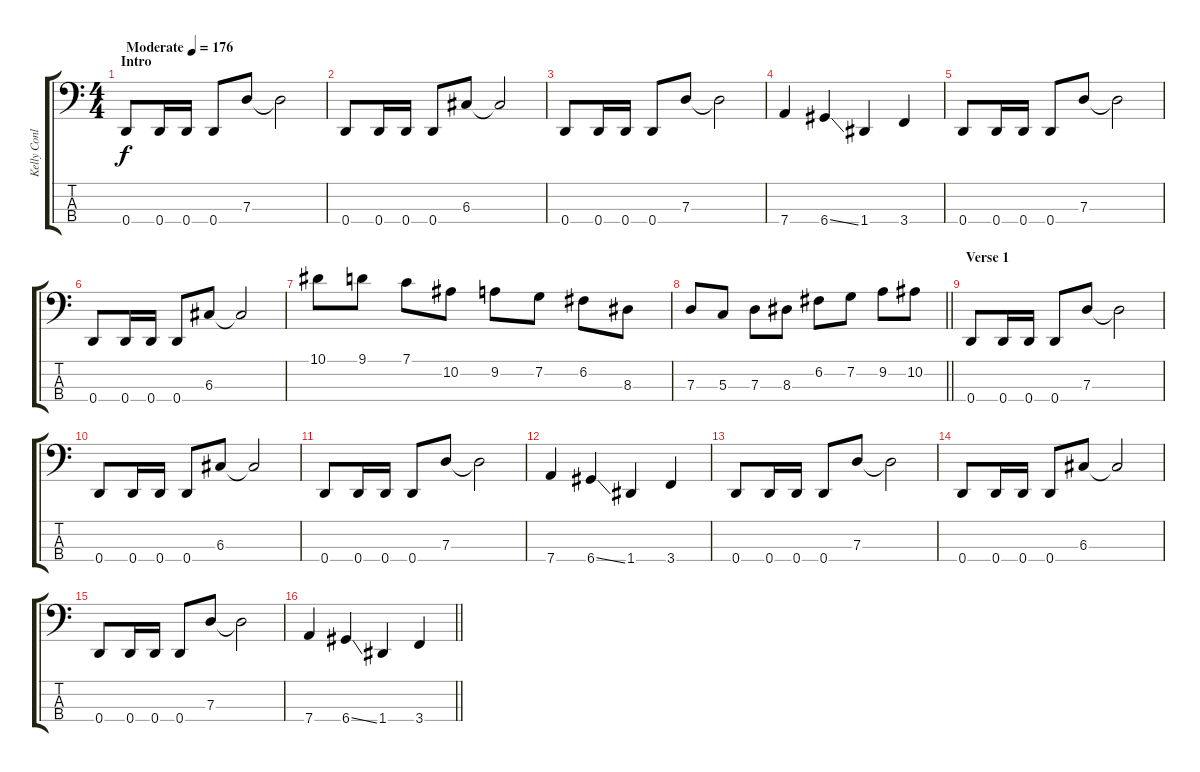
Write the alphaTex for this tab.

\track ("Kelly Conlon " "Kelly Conl") {instrument electricbassfinger}
\staff {score tabs}
\tuning (F2 C2 G1 D1) {hide}
\ts (4 4)
\section ("" "Intro")
\tempo (176 "Moderate")
\clef f4
\ks c
0.4.8{dy f instrument electricbassfinger} 0.4.16 0.4.16 0.4.8 7.3.8 7.3{t}.2 |
0.4.8 0.4.16 0.4.16 0.4.8 6.3.8 6.3{t}.2 |
0.4.8 0.4.16 0.4.16 0.4.8 7.3.8 7.3{t}.2 |
7.4.4 6.4{ss}.4 1.4.4 3.4.4 |
0.4.8 0.4.16 0.4.16 0.4.8 7.3.8 7.3{t}.2 |
0.4.8 0.4.16 0.4.16 0.4.8 6.3.8 6.3{t}.2 |
10.1.8 9.1.8 7.1.8 10.2.8 9.2.8 7.2.8 6.2.8 8.3.8 |
\barLineRight lightlight
7.3.8 5.3.8 7.3.8 8.3.8 6.2.8 7.2.8 9.2.8 10.2.8 |
\section ("" "Verse 1")
0.4.8 0.4.16 0.4.16 0.4.8 7.3.8 7.3{t}.2 |
0.4.8 0.4.16 0.4.16 0.4.8 6.3.8 6.3{t}.2 |
0.4.8 0.4.16 0.4.16 0.4.8 7.3.8 7.3{t}.2 |
7.4.4 6.4{ss}.4 1.4.4 3.4.4 |
0.4.8 0.4.16 0.4.16 0.4.8 7.3.8 7.3{t}.2 |
0.4.8 0.4.16 0.4.16 0.4.8 6.3.8 6.3{t}.2 |
0.4.8 0.4.16 0.4.16 0.4.8 7.3.8 7.3{t}.2 |
\barLineRight lightlight
7.4.4 6.4{ss}.4 1.4.4 3.4.4
